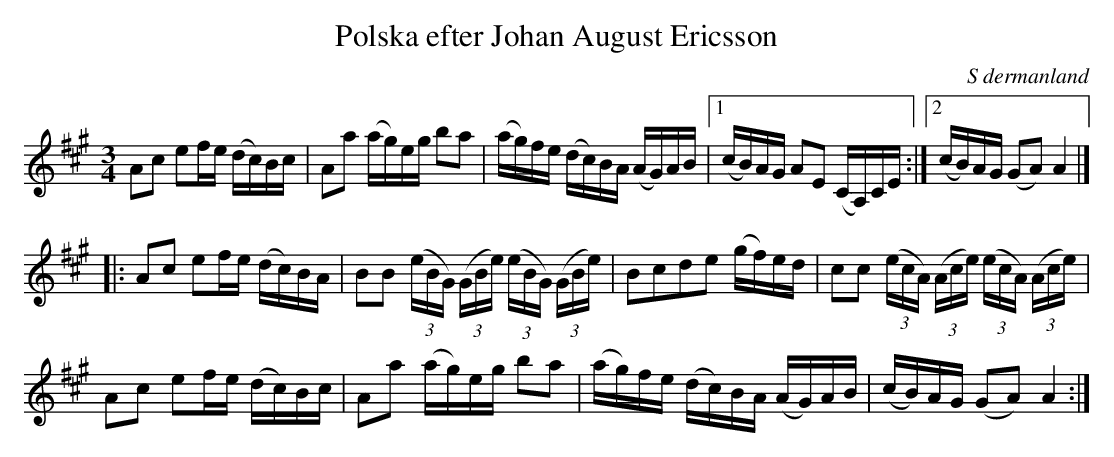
X:1
T: Polska efter Johan August Ericsson
O: S dermanland
M: 3/4
L: 1/16
K: A
   A2c2 e2fe (dc)Bc | A2a2 (ag)eg b2a2 | (ag)fe (dc)BA (AG)AB |1 (cB)AG A2E2 (CA,)CE :|2 (cB)AG (G2A2) A4 |]
|: A2c2 e2fe (dc)BA | B2B2 ((3eBG) ((3GBe) ((3eBG) ((3GBe) | B2c2d2e2 (gf)ed | c2c2 ((3ecA) ((3Ace) ((3ecA) ((3Ace) |
   A2c2 e2fe (dc)Bc | A2a2 (ag)eg b2a2 | (ag)fe (dc)BA (AG)AB | (cB)AG (G2A2) A4 :|
